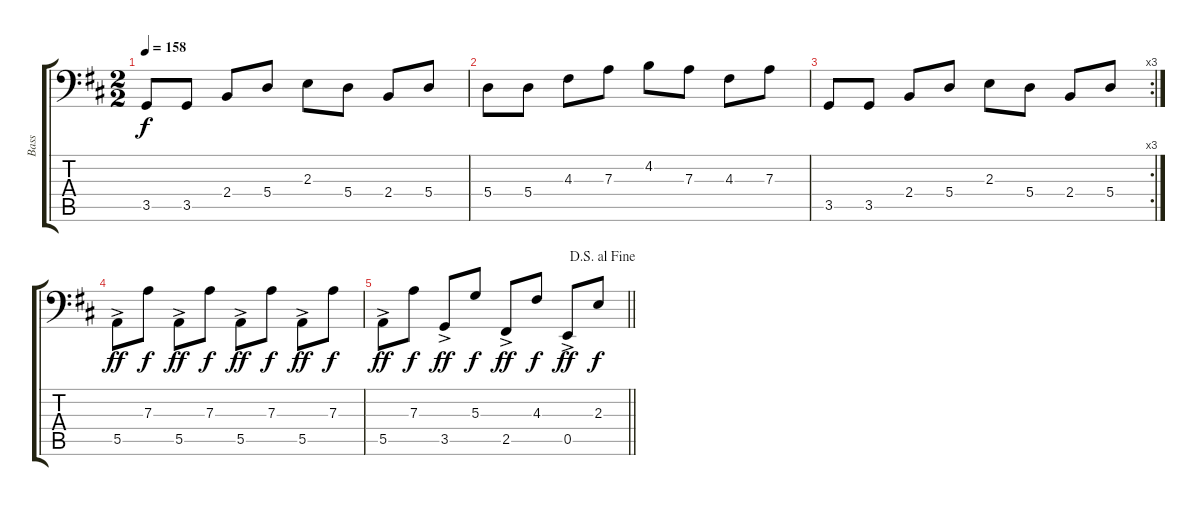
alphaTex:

\track ("Bass" "Bass") {instrument electricbassfinger}
\staff {score tabs}
\tuning (C3 G2 D2 A1 E1 B0) {hide}
\ts (2 2)
\tempo 158
\clef f4
\ks d
3.5.8{dy f} 3.5.8 2.4.8 5.4.8 2.3.8 5.4.8 2.4.8 5.4.8 |
5.4.8 5.4.8 4.3.8 7.3.8 4.2.8 7.3.8 4.3.8 7.3.8 |
\rc 3
3.5.8 3.5.8 2.4.8 5.4.8 2.3.8 5.4.8 2.4.8 5.4.8 |
5.5{ac}.8{dy ff} 7.3.8{dy f} 5.5{ac}.8{dy ff} 7.3.8{dy f} 5.5{ac}.8{dy ff} 7.3.8{dy f} 5.5{ac}.8{dy ff} 7.3.8{dy f} |
\jump dalsegnoalfine
\barLineRight lightlight
5.5{ac}.8{dy ff} 7.3.8{dy f} 3.5{ac}.8{dy ff} 5.3.8{dy f} 2.5{ac}.8{dy ff} 4.3.8{dy f} 0.5{ac}.8{dy ff} 2.3.8{dy f}
